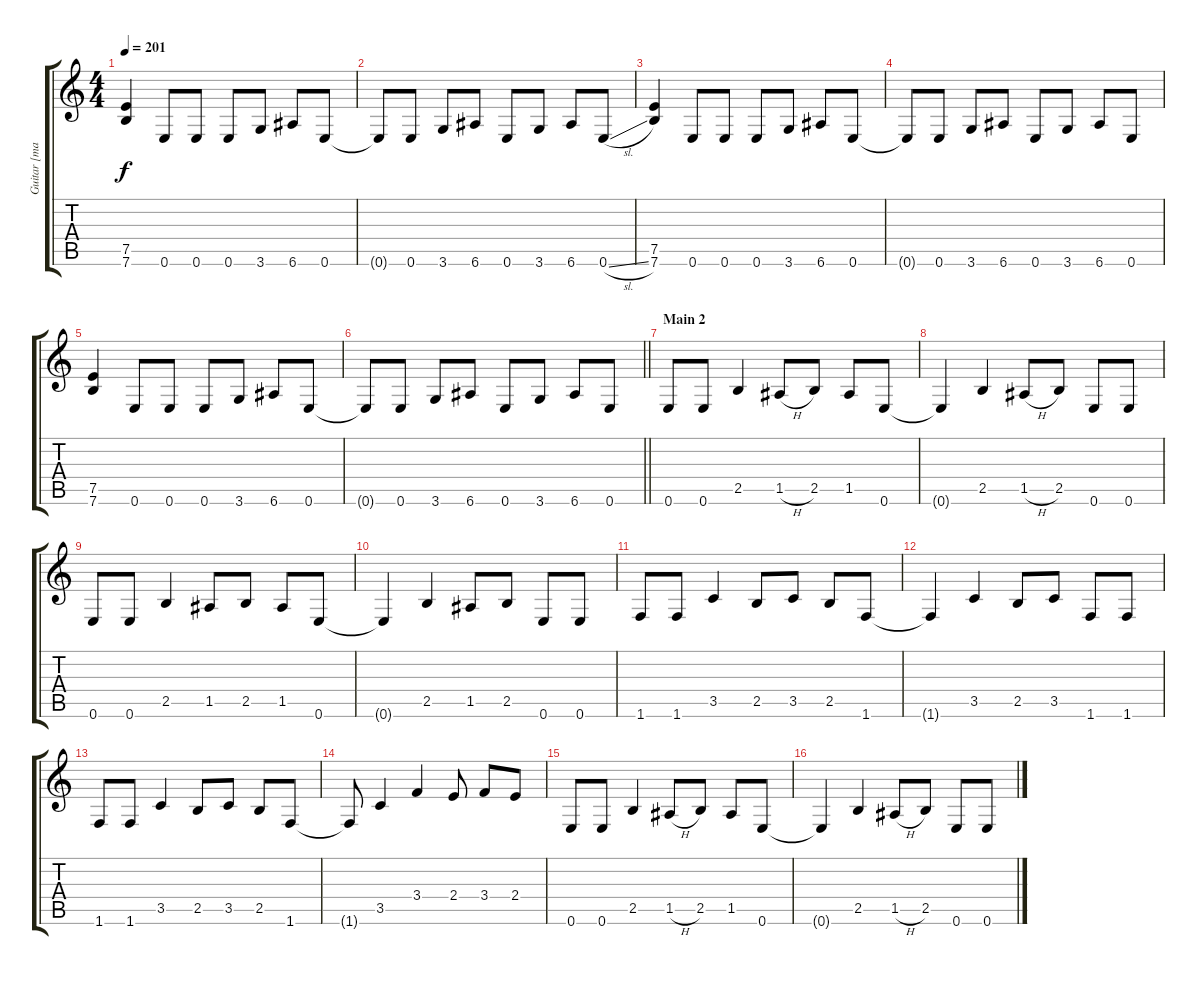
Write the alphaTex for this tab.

\track ("Guitar [maneki]" "Guitar [ma") {instrument distortionguitar}
\staff {score tabs}
\tuning (E4 B3 G3 D3 A2 E2) {hide}
\ts (4 4)
\tempo 201
\clef g2
\ks c
(7.5 7.6).4{dy f} 0.6.8 0.6.8 0.6.8 3.6.8 6.6.8 0.6.8 |
0.6{t}.8 0.6.8 3.6.8 6.6.8 0.6.8 3.6.8 6.6.8 0.6{sl}.8 |
(7.5 7.6).4 0.6.8 0.6.8 0.6.8 3.6.8 6.6.8 0.6.8 |
0.6{t}.8 0.6.8 3.6.8 6.6.8 0.6.8 3.6.8 6.6.8 0.6.8 |
(7.5 7.6).4 0.6.8 0.6.8 0.6.8 3.6.8 6.6.8 0.6.8 |
\barLineRight lightlight
0.6{t}.8 0.6.8 3.6.8 6.6.8 0.6.8 3.6.8 6.6.8 0.6.8 |
\section ("" "Main 2")
0.6.8 0.6.8 2.5.4 1.5{h}.8 2.5.8 1.5.8 0.6.8 |
0.6{t}.4 2.5.4 1.5{h}.8 2.5.8 0.6.8 0.6.8 |
0.6.8 0.6.8 2.5.4 1.5.8 2.5.8 1.5.8 0.6.8 |
0.6{t}.4 2.5.4 1.5.8 2.5.8 0.6.8 0.6.8 |
1.6.8 1.6.8 3.5.4 2.5.8 3.5.8 2.5.8 1.6.8 |
1.6{t}.4 3.5.4 2.5.8 3.5.8 1.6.8 1.6.8 |
1.6.8 1.6.8 3.5.4 2.5.8 3.5.8 2.5.8 1.6.8 |
1.6{t}.8 3.5.4 3.4.4 2.4.8 3.4.8 2.4.8 |
0.6.8 0.6.8 2.5.4 1.5{h}.8 2.5.8 1.5.8 0.6.8 |
0.6{t}.4 2.5.4 1.5{h}.8 2.5.8 0.6.8 0.6.8
